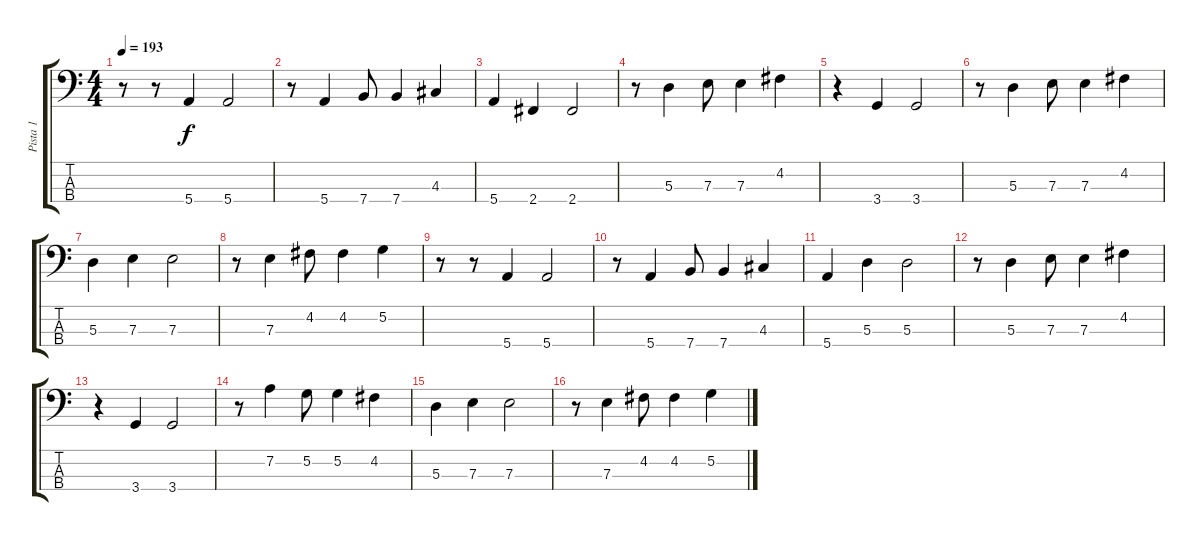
\track ("Pista 1" "Pista 1") {instrument electricbassfinger}
\staff {score tabs}
\tuning (G2 D2 A1 E1) {hide}
\ts (4 4)
\tempo 193
\clef f4
\ks c
r.8{dy f} r.8 5.4.4 5.4.2 |
r.8 5.4.4 7.4.8 7.4.4 4.3.4 |
5.4.4 2.4.4 2.4.2 |
r.8 5.3.4 7.3.8 7.3.4 4.2.4 |
r.4 3.4.4 3.4.2 |
r.8 5.3.4 7.3.8 7.3.4 4.2.4 |
5.3.4 7.3.4 7.3.2 |
r.8 7.3.4 4.2.8 4.2.4 5.2.4 |
r.8 r.8 5.4.4 5.4.2 |
r.8 5.4.4 7.4.8 7.4.4 4.3.4 |
5.4.4 5.3.4 5.3.2 |
r.8 5.3.4 7.3.8 7.3.4 4.2.4 |
r.4 3.4.4 3.4.2 |
r.8 7.2.4 5.2.8 5.2.4 4.2.4 |
5.3.4 7.3.4 7.3.2 |
r.8 7.3.4 4.2.8 4.2.4 5.2.4
